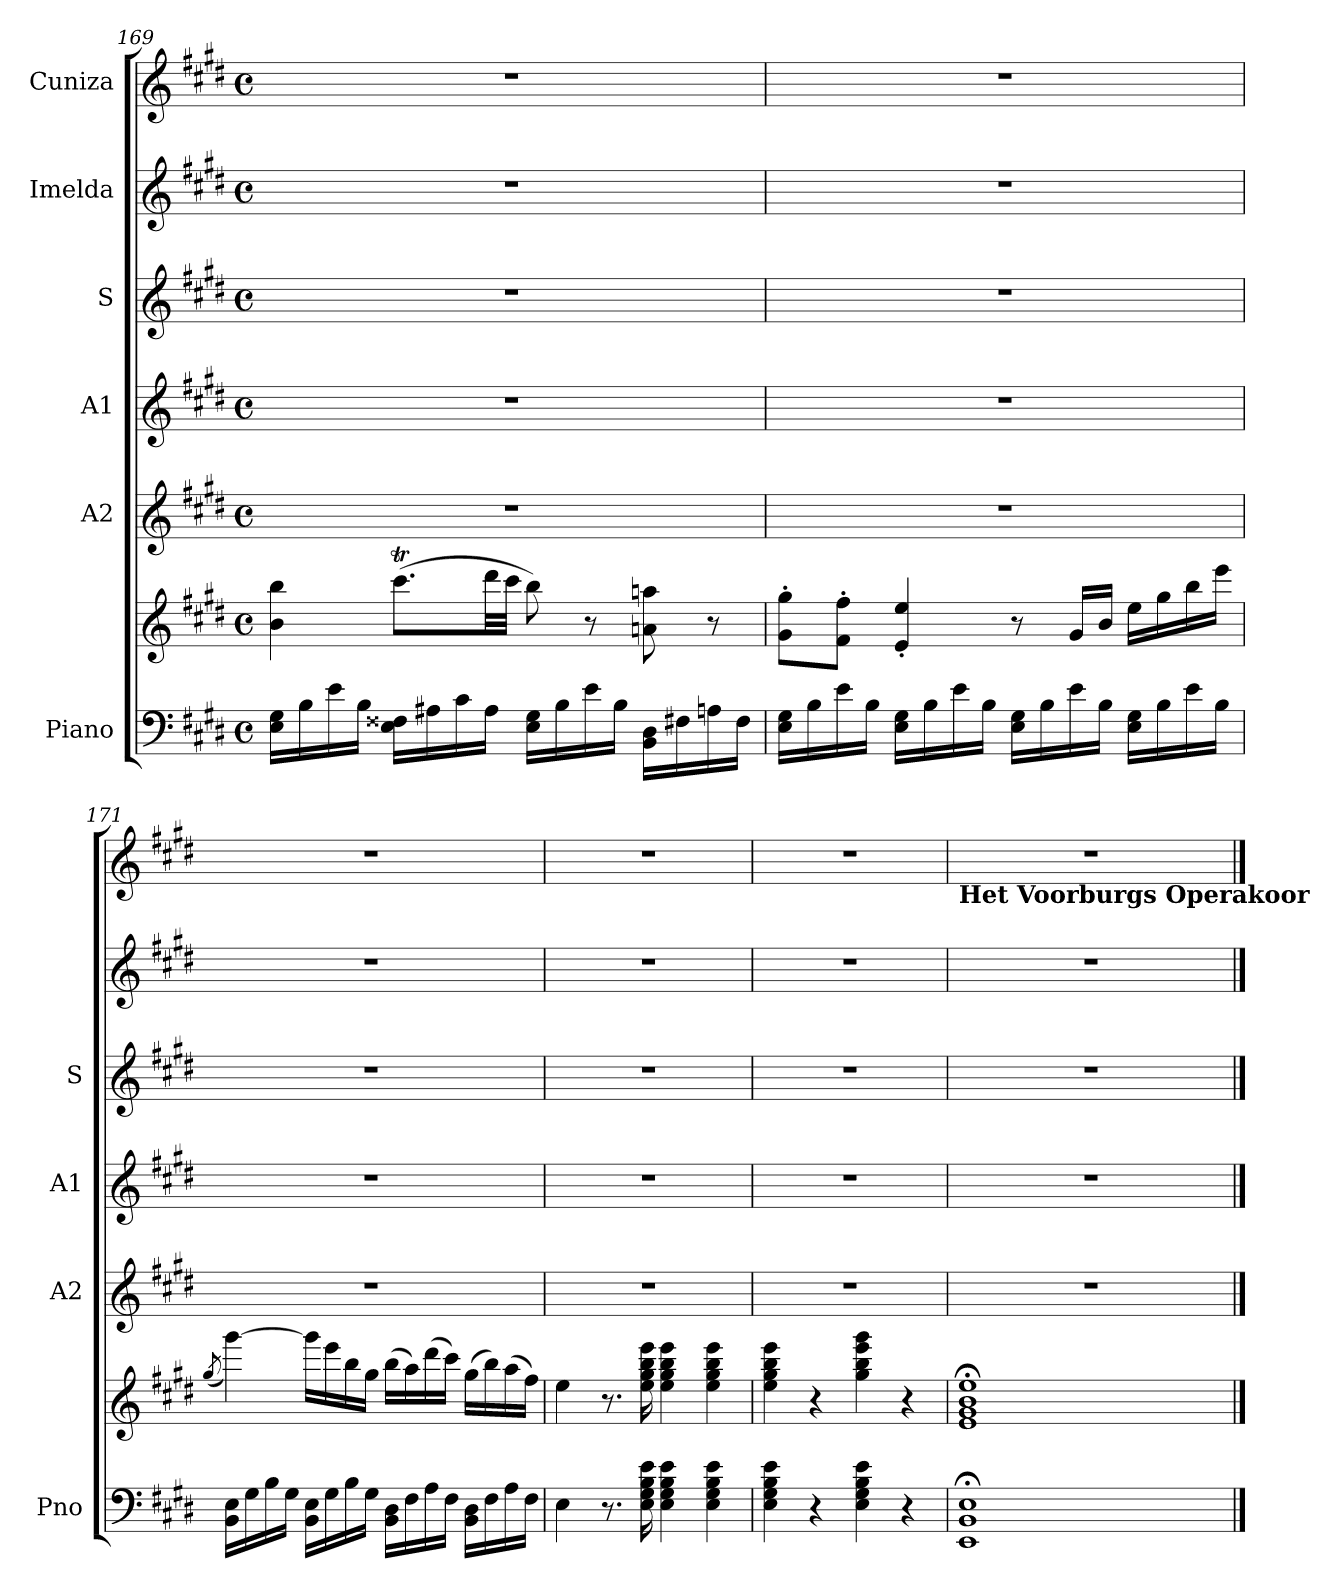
**kern	**kern	**kern	**kern	**kern	**kern	**kern
*part6	*part6	*part5	*part4	*part3	*part2	*part1
*staff7	*staff6	*staff5	*staff4	*staff3	*staff2	*staff1
*I"Piano	*	*I"A2	*I"A1	*I"S	*I"Imelda	*I"Cuniza
*I'Pno	*	*I'A2	*I'A1	*I'S	*	*
!!LO:LB:g=z
*clefF4	*clefG2	*clefG2	*clefG2	*clefG2	*clefG2	*clefG2
*k[f#c#g#d#]	*k[f#c#g#d#]	*k[f#c#g#d#]	*k[f#c#g#d#]	*k[f#c#g#d#]	*k[f#c#g#d#]	*k[f#c#g#d#]
*M4/4	*M4/4	*M4/4	*M4/4	*M4/4	*M4/4	*M4/4
*met(c)	*met(c)	*met(c)	*met(c)	*met(c)	*met(c)	*met(c)
=169	=169	=169	=169	=169	=169	=169
16E\ 16G#\LL	4b\ 4bb\	1r	1r	1r	1r	1r
16B\	.	.	.	.	.	.
16e\	.	.	.	.	.	.
16B\JJ	.	.	.	.	.	.
16E\ 16F##X\LL	(8.ccc#T\L	.	.	.	.	.
16A#X\	.	.	.	.	.	.
16c#\	.	.	.	.	.	.
16A#\JJ	32ddd#\LL	.	.	.	.	.
.	32ccc#\JJJ	.	.	.	.	.
16E\ 16G#\LL	8bb\)	.	.	.	.	.
16B\	.	.	.	.	.	.
16e\	8r	.	.	.	.	.
16B\JJ	.	.	.	.	.	.
16BB\ 16D#\LL	8an\ 8aan\	.	.	.	.	.
16F#X\	.	.	.	.	.	.
16An\	8r	.	.	.	.	.
16F#\JJ	.	.	.	.	.	.
=170	=170	=170	=170	=170	=170	=170
16E\ 16G#\LL	8g#\' 8gg#\'L	1r	1r	1r	1r	1r
16B\	.	.	.	.	.	.
16e\	8f#\' 8ff#\'J	.	.	.	.	.
16B\JJ	.	.	.	.	.	.
16E\ 16G#\LL	4e/' 4ee/'	.	.	.	.	.
16B\	.	.	.	.	.	.
16e\	.	.	.	.	.	.
16B\JJ	.	.	.	.	.	.
16E\ 16G#\LL	8r	.	.	.	.	.
16B\	.	.	.	.	.	.
16e\	16g#/LL	.	.	.	.	.
16B\JJ	16b/JJ	.	.	.	.	.
16E\ 16G#\LL	16ee\LL	.	.	.	.	.
16B\	16gg#\	.	.	.	.	.
16e\	16bb\	.	.	.	.	.
16B\JJ	16eee\JJ	.	.	.	.	.
!!LO:LB:g=z
=171	=171	=171	=171	=171	=171	=171
.	(8qgg#/	.	.	.	.	.
16BB\ 16E\LL	[4ggg#\)	1r	1r	1r	1r	1r
16G#\	.	.	.	.	.	.
16B\	.	.	.	.	.	.
16G#\JJ	.	.	.	.	.	.
16BB\ 16E\LL	16ggg#\LL]	.	.	.	.	.
16G#\	16eee\	.	.	.	.	.
16B\	16bb\	.	.	.	.	.
16G#\JJ	16gg#\JJ	.	.	.	.	.
16BB\ 16D#\LL	(16bb\LL	.	.	.	.	.
16F#\	16aa\)	.	.	.	.	.
16A\	(16ddd#\	.	.	.	.	.
16F#\JJ	16ccc#\JJ)	.	.	.	.	.
16BB\ 16D#\LL	(16gg#\LL	.	.	.	.	.
16F#\	16bb\)	.	.	.	.	.
16A\	(16aa\	.	.	.	.	.
16F#\JJ	16ff#\JJ)	.	.	.	.	.
=172	=172	=172	=172	=172	=172	=172
4E\	4ee\	1r	1r	1r	1r	1r
8.r	8.r	.	.	.	.	.
16E\ 16G#\ 16B\ 16e\	16ee\ 16gg#\ 16bb\ 16eee\	.	.	.	.	.
4E\ 4G#\ 4B\ 4e\	4ee\ 4gg#\ 4bb\ 4eee\	.	.	.	.	.
4E\ 4G#\ 4B\ 4e\	4ee\ 4gg#\ 4bb\ 4eee\	.	.	.	.	.
=173	=173	=173	=173	=173	=173	=173
4E\ 4G#\ 4B\ 4e\	4ee\ 4gg#\ 4bb\ 4eee\	1r	1r	1r	1r	1r
4r	4r	.	.	.	.	.
4E\ 4G#\ 4B\ 4e\	4gg#\ 4bb\ 4eee\ 4ggg#\	.	.	.	.	.
4r	4r	.	.	.	.	.
=174	=174	=174	=174	=174	=174	=174
!	!	!	!	!	!	!LO:TX:b:B:t=Het Voorburgs Operakoor
1EE;< 1BB;< 1E;<	1e;< 1g#;< 1b;< 1ee;<	1r	1r	1r	1r	1r
==	==	==	==	==	==	==
*-	*-	*-	*-	*-	*-	*-
